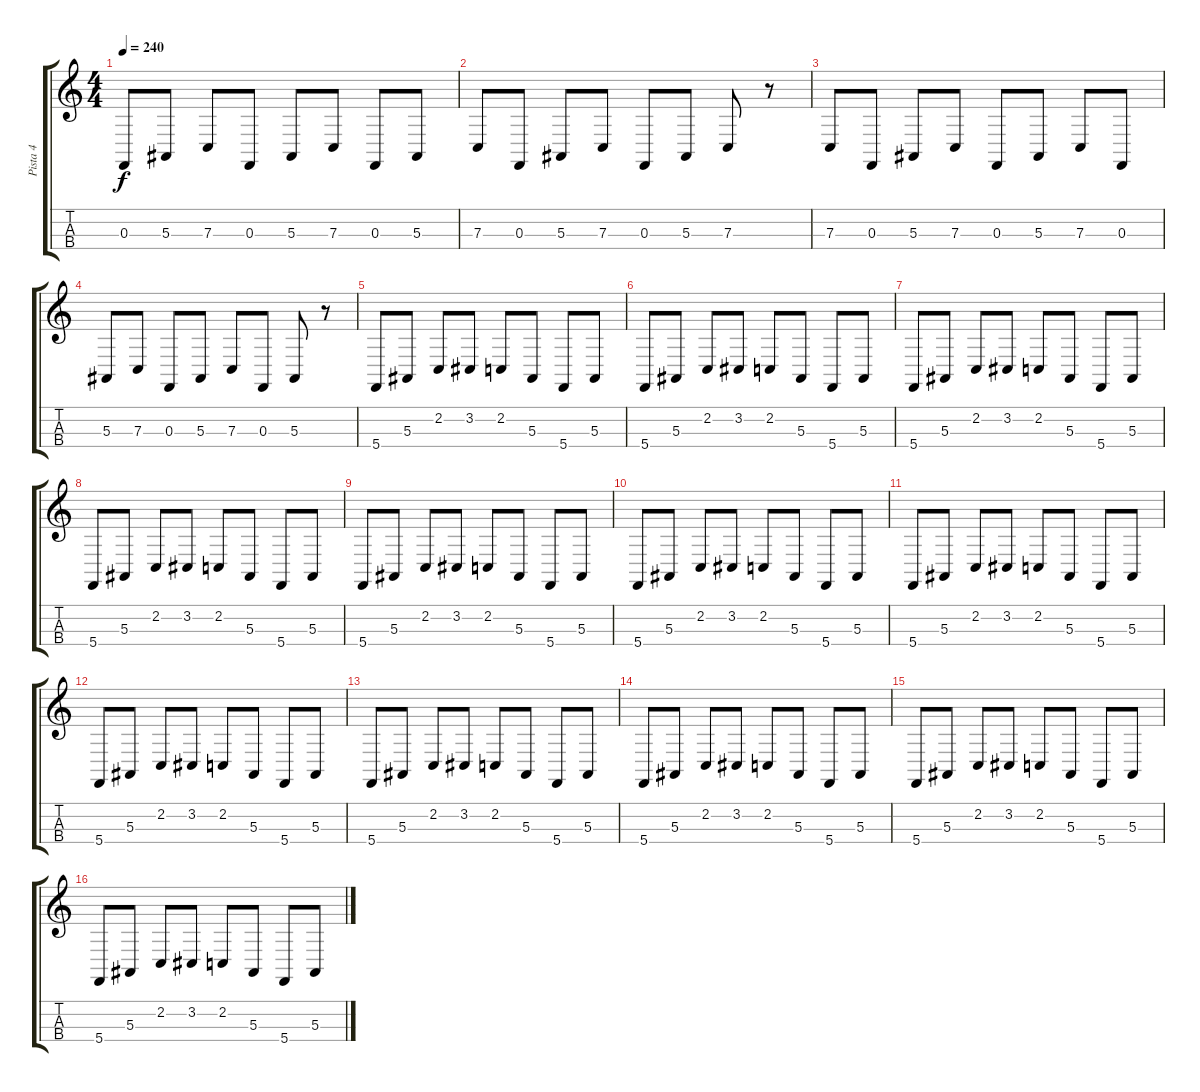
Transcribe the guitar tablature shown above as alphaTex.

\track ("Pista 4" "Pista 4") {instrument cello}
\staff {score tabs}
\tuning (Eb3 Bb2 F2 C2) {hide}
\ts (4 4)
\tempo 240
\clef g2
\ks c
0.3.8{dy f} 5.3.8 7.3.8 0.3.8 5.3.8 7.3.8 0.3.8 5.3.8 |
7.3.8 0.3.8 5.3.8 7.3.8 0.3.8 5.3.8 7.3.8 r.8 |
7.3.8 0.3.8 5.3.8 7.3.8 0.3.8 5.3.8 7.3.8 0.3.8 |
5.3.8 7.3.8 0.3.8 5.3.8 7.3.8 0.3.8 5.3.8 r.8 |
5.4.8 5.3.8 2.2.8 3.2.8 2.2.8 5.3.8 5.4.8 5.3.8 |
5.4.8 5.3.8 2.2.8 3.2.8 2.2.8 5.3.8 5.4.8 5.3.8 |
5.4.8 5.3.8 2.2.8 3.2.8 2.2.8 5.3.8 5.4.8 5.3.8 |
5.4.8 5.3.8 2.2.8 3.2.8 2.2.8 5.3.8 5.4.8 5.3.8 |
5.4.8 5.3.8 2.2.8 3.2.8 2.2.8 5.3.8 5.4.8 5.3.8 |
5.4.8 5.3.8 2.2.8 3.2.8 2.2.8 5.3.8 5.4.8 5.3.8 |
5.4.8 5.3.8 2.2.8 3.2.8 2.2.8 5.3.8 5.4.8 5.3.8 |
5.4.8 5.3.8 2.2.8 3.2.8 2.2.8 5.3.8 5.4.8 5.3.8 |
5.4.8 5.3.8 2.2.8 3.2.8 2.2.8 5.3.8 5.4.8 5.3.8 |
5.4.8 5.3.8 2.2.8 3.2.8 2.2.8 5.3.8 5.4.8 5.3.8 |
5.4.8 5.3.8 2.2.8 3.2.8 2.2.8 5.3.8 5.4.8 5.3.8 |
5.4.8 5.3.8 2.2.8 3.2.8 2.2.8 5.3.8 5.4.8 5.3.8
